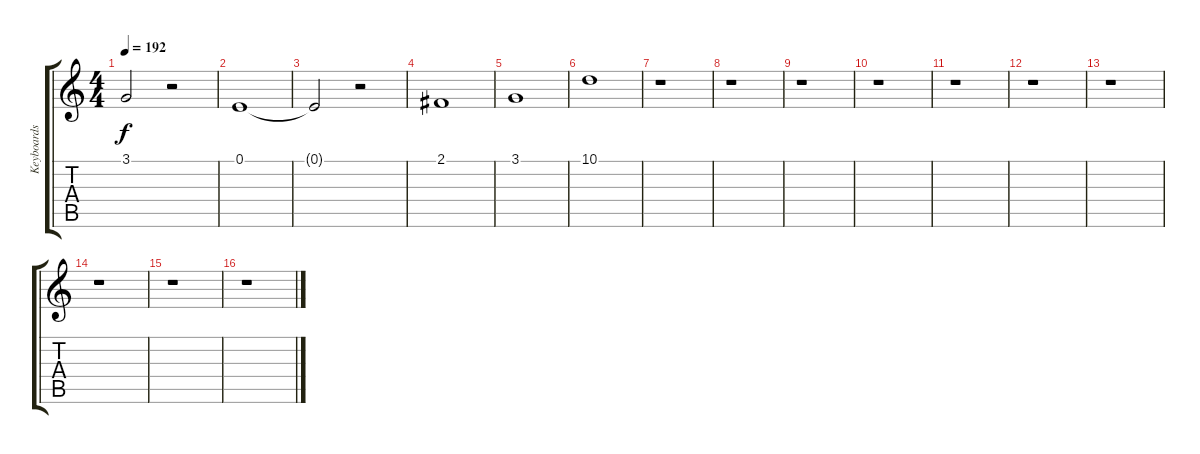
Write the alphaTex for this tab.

\track ("Keyboards" "Keyboards") {instrument pad1newage}
\staff {score tabs}
\tuning (E4 B3 G3 D3 A2 E2) {hide}
\ts (4 4)
\tempo 192
\clef g2
\ks c
3.1{t}.2{dy f} r.2 |
0.1.1 |
0.1{t}.2 r.2 |
2.1.1 |
3.1.1 |
10.1.1 |
r.1 |
r.1 |
r.1 |
r.1 |
r.1 |
r.1 |
r.1 |
r.1 |
r.1 |
r.1
